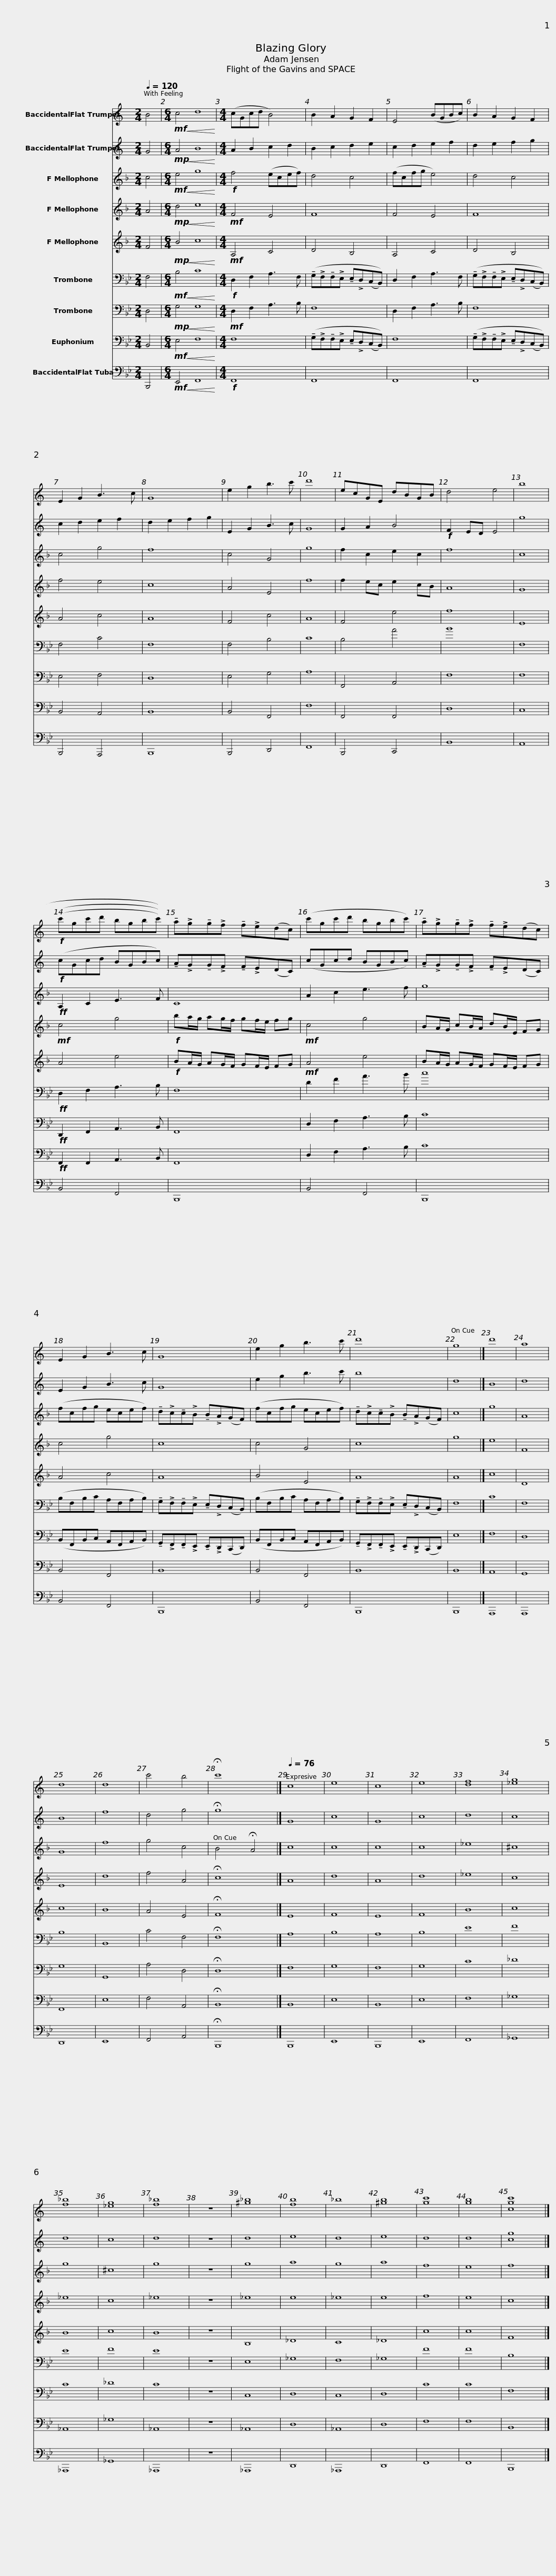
X:1
%%score 1 2 3 4 5 6 7 8 9
L:1/8
Q:1/4=120
M:2/4
I:linebreak $
K:Bb
V:1 treble transpose=-2
V:2 treble transpose=-2
V:3 treble transpose=-7
V:4 treble transpose=-7
V:5 treble transpose=-7
V:6 bass
V:7 bass
V:8 bass
V:9 bass
V:1
[K:C] B4 |[M:6/4]!mf!!<(! c4 d8!<)! |[M:4/4] (cGcd B4) | B2 A2 G2 F2 | E4 (BGBc) |$ %5
 B2 A2 G2 F2 | E2 G2 B3 c | G8 | e2 g2 b3 c' | d'8 | %10
 ecGE dBGB | d4 e4 | b8 |$!f! (((c'gc'd' bgbc'))) | !tenuto!a!>!g!tenuto!g!>!f !tenuto!f!>!e(dc) | %15
 (c'gc'd' bgbc') |$ !tenuto!a!>!g!tenuto!g!>!f !tenuto!f!>!e(dc) | E2 G2 B3 c | G8 | e2 g2 b3 c' |$ %20
 d'8 | g8 |] d'8 | a8 | d8 | %25
 d8 | c'4 b4 | !fermata!c'8 |][Q:1/4=76] c8 | e8 | %30
 c8 |$ e8 | [df]8 | [_eg]8 | [f_b]8 | %35
 [_eg]8 | [f_b]8 | z8 | [^g_b]8 | [fb]8 | %40
 _b8 | [^gb]8 |$ [gc']8 | [gb]8 | [cgc']8 |] %45
V:2
[K:C] G4 |[M:6/4]!mp!!<(! A4 B8!<)! |[M:4/4] A2 B2 c2 d2 | B2 c2 d2 e2 | c2 d2 e2 f2 |$ %5
 d2 e2 f2 g2 | c2 d2 e2 f2 | d2 e2 f2 g2 | E2 G2 B3 c | G8 | %10
 G2 A2 B4 |!f! F2 ED E4 | g8 |$!f! (cGcd BGBc) | !tenuto!A!>!G!tenuto!G!>!F !tenuto!F!>!E(DC) | %15
 (cGcd BGBc) |$ !tenuto!A!>!G!tenuto!G!>!F !tenuto!F!>!E(DC) | E2 G2 B3 c | G8 | e2 g2 b3 c' |$ %20
 b8 | d8 |] B8 | d8 | B8 | %25
 f8 | d4 g4 | !fermata!g8 |] G8 | c8 | %30
 G8 |$ c8 | d8 | c8 | d8 | %35
 c8 | d8 | z8 | d8 | e8 | %40
 d8 | e8 |$ d8 | d8 | [cg]8 |] %45
V:3
[K:F] c4 |[M:6/4]!mf!!<(! e4 g8!<)! |[M:4/4]!f! f4 (ecef) | d4 c4 | (fcfg e4) |$ %5
 d4 c4 | c4 g4 | f8 | c4 G4 | g8 | %10
 f2 c2 e2 c2 | f8 | c8 |$!ff! A,2 C2 E3 F | C8 | %15
 A2 c2 e3 f |$ g8 | (fcfg ecef) | !tenuto!d!>!c!tenuto!c!>!B !tenuto!B!>!A(GF) | (fcfg ecef) |$ %20
 !tenuto!d!>!c!tenuto!c!>!B !tenuto!B!>!A(GF) | c8 |] g8 | A8 | G8 | %25
 f8 | g4 c4 | B4 !fermata!A4 |] c8 | c8 | %30
 c8 |$ c8 | _e8 | ^c8 | g8 | %35
 ^c8 | g8 | z8 | g8 | a8 | %40
 g8 | a8 |$ f8 | e8 | f8 |] %45
V:4
[K:F] A4 |[M:6/4]!mp!!<(! d4 e8!<)! |[M:4/4]!mf! F4 E4 | F8 | F4 E4 |$ %5
 F8 | f4 e4 | c8 | A4 E4 | f8 | %10
 f2 ec e2 cB | A8 | G8 |$!mf! c4 g4 |!f! ba/g/ ag/f/ gf/e/ fg | %15
!mf! c4 g4 |$ BA/G/ cB/A/ dB/E/ FG | c4 g4 | c8 | c4 G4 |$ %20
 c8 | g8 |] e8 | F8 | E8 | %25
 d8 | f4 A4 | !fermata!c8 |] A8 | d8 | %30
 A8 |$ d8 | _e8 | c8 | _e8 | %35
 c8 | _e8 | z8 | _e8 | e8 | %40
 _e8 | e8 |$ f8 | e8 | c8 |] %45
V:5
[K:F] F4 |[M:6/4]!mp!!<(! B4 c8!<)! |[M:4/4]!mf! A,4 C4 | D4 B,4 | A,4 C4 |$ %5
 D4 B,4 | A4 c4 | A8 | F4 c4 | A8 | %10
 F4 e4 | f8 | E8 |$ A4 e4 |!f! BA/G/ AG/F/ GF/E/ FG | %15
!mf! A4 e4 |$ BA/G/ AG/F/ GF/E/ FG | A4 c4 | A8 | B4 E4 |$ %20
 A8 | A8 |] c8 | D8 | c8 | %25
 B8 | A4 E4 | !fermata!F8 |] E8 | F8 | %30
 E8 |$ F8 | B8 | c8 | B8 | %35
 c8 | B8 | z8 | B,8 | _D8 | %40
 C8 | _D8 |$ c8 | c8 | F8 |] %45
V:6
 F,4 |[M:6/4]!mf!!<(! B,4 C8!<)! |[M:4/4]!f! D,2 F,2 A,3 F, | (!tenuto!G,!>!F,!tenuto!F,!>!E, !tenuto!E,!>!D,(C,B,,)) | D,2 F,2 A,3 F, |$ %5
 (!tenuto!G,!>!F,!tenuto!F,!>!E, !tenuto!E,!>!D,(C,B,,)) | F,4 C4 | F,8 | F,4 B,4 | C8 | %10
 B,4 A4 | B8 | F,8 |$!ff! D,2 F,2 A,3 B, | F,8 | %15
 D2 F2 A3 B |$ c8 | (B,F,B,C A,F,A,B,) | !tenuto!G,!>!F,!tenuto!F,!>!E, !tenuto!E,!>!D,(C,B,,) | (B,F,B,C A,F,A,B,) |$ %20
 !tenuto!G,!>!F,!tenuto!F,!>!E, !tenuto!E,!>!D,(C,B,,) | F,8 |] C8 | F,8 | B,8 | %25
 B,,8 | C4 F,4 | !fermata!F,8 |] A,8 | B,8 | %30
 A,8 |$ B,8 | E8 | F8 | E8 | %35
 F8 | E8 | z8 | E,8 | _G,8 | %40
 F,8 | _G,8 |$ F8 | F8 | B,8 |] %45
V:7
 D,4 |[M:6/4]!mp!!<(! G,4 G,8!<)! |[M:4/4]!mf! D,2 F,2 A,3 B, | F,8 | D,2 F,2 A,3 B, |$ %5
 F,8 | E,4 F,4 | D,8 | E,4 G,4 | A,8 | %10
 F,,4 A,,4 | F,8 | F,8 |$!ff! D,,2 F,,2 A,,3 B,, | F,,8 | %15
 D,2 F,2 A,3 B, |$ C8 | (B,,F,,B,,C, A,,F,,A,,B,,) | !tenuto!G,,!>!F,,!tenuto!F,,!>!E,, !tenuto!E,,!>!D,,(C,,D,,) | (B,,F,,B,,C, A,,F,,A,,B,,) |$ %20
 !tenuto!G,,!>!F,,!tenuto!F,,!>!E,, !tenuto!E,,!>!D,,(C,,D,,) | E,8 |] F,8 | D,8 | G,8 | %25
 G,,8 | A,4 D,4 | !fermata!D,8 |] F,8 | G,8 | %30
 F,8 |$ G,8 | C8 | _D8 | C8 | %35
 _D8 | C8 | z8 | C,8 | D,8 | %40
 C,8 | D,8 |$ C8 | C8 | F,8 |] %45
V:8
 B,,4 |[M:6/4]!mf!!<(! E,4 F,8!<)! |[M:4/4] F,8 | (!tenuto!G,!>!F,!tenuto!F,!>!E, !tenuto!E,!>!D,(C,B,,)) | F,8 |$ %5
 (!tenuto!G,!>!F,!tenuto!F,!>!E, !tenuto!E,!>!D,(C,B,,)) | B,,4 A,,4 | B,,8 | B,,4 F,,4 | F,8 | %10
 F,,4 F,,4 | D,8 | C,8 |$!ff! F,,2 F,,2 A,,3 B,, | F,,8 | %15
 D,2 F,2 A,3 B, |$ C8 | B,,4 F,,4 | B,,8 | B,,4 F,,4 |$ %20
 B,,8 | B,,8 |] A,,8 | G,,8 | F,,8 | %25
 E,8 | F,4 A,,4 | !fermata!B,,8 |] B,,8 | E,8 | %30
 B,,8 |$ E,8 | F,8 | _G,8 | _A,,8 | %35
 _G,8 | _A,,8 | z8 | _A,,8 | D,8 | %40
 _A,,8 | D,8 |$ F,8 | F,8 | B,,8 |] %45
V:9
 B,,,4 |[M:6/4]!mf!!<(! E,,4 F,,8!<)! |[M:4/4]!f! F,,8 | F,,8 | F,,8 |$ %5
 F,,8 | B,,,4 A,,,4 | B,,,8 | B,,,4 D,,4 | F,,8 | %10
 B,,,4 C,,4 | B,,8 | A,,8 |$ B,,4 F,,4 | B,,,8 | %15
 B,,4 F,,4 |$ B,,,8 | B,,4 F,,4 | B,,,8 | B,,4 F,,4 |$ %20
 B,,,8 | B,,,8 |] A,,,8 | A,,,8 | D,,8 | %25
 E,,8 | F,,4 A,,4 | !fermata!B,,,8 |] B,,,8 | E,,8 | %30
 B,,,8 |$ E,,8 | F,,8 | _G,,8 | _A,,,8 | %35
 _G,,8 | _A,,,8 | z8 | _A,,,8 | D,,8 | %40
 _A,,,8 | D,,8 |$ F,,8 | F,,8 | B,,,8 |] %45
